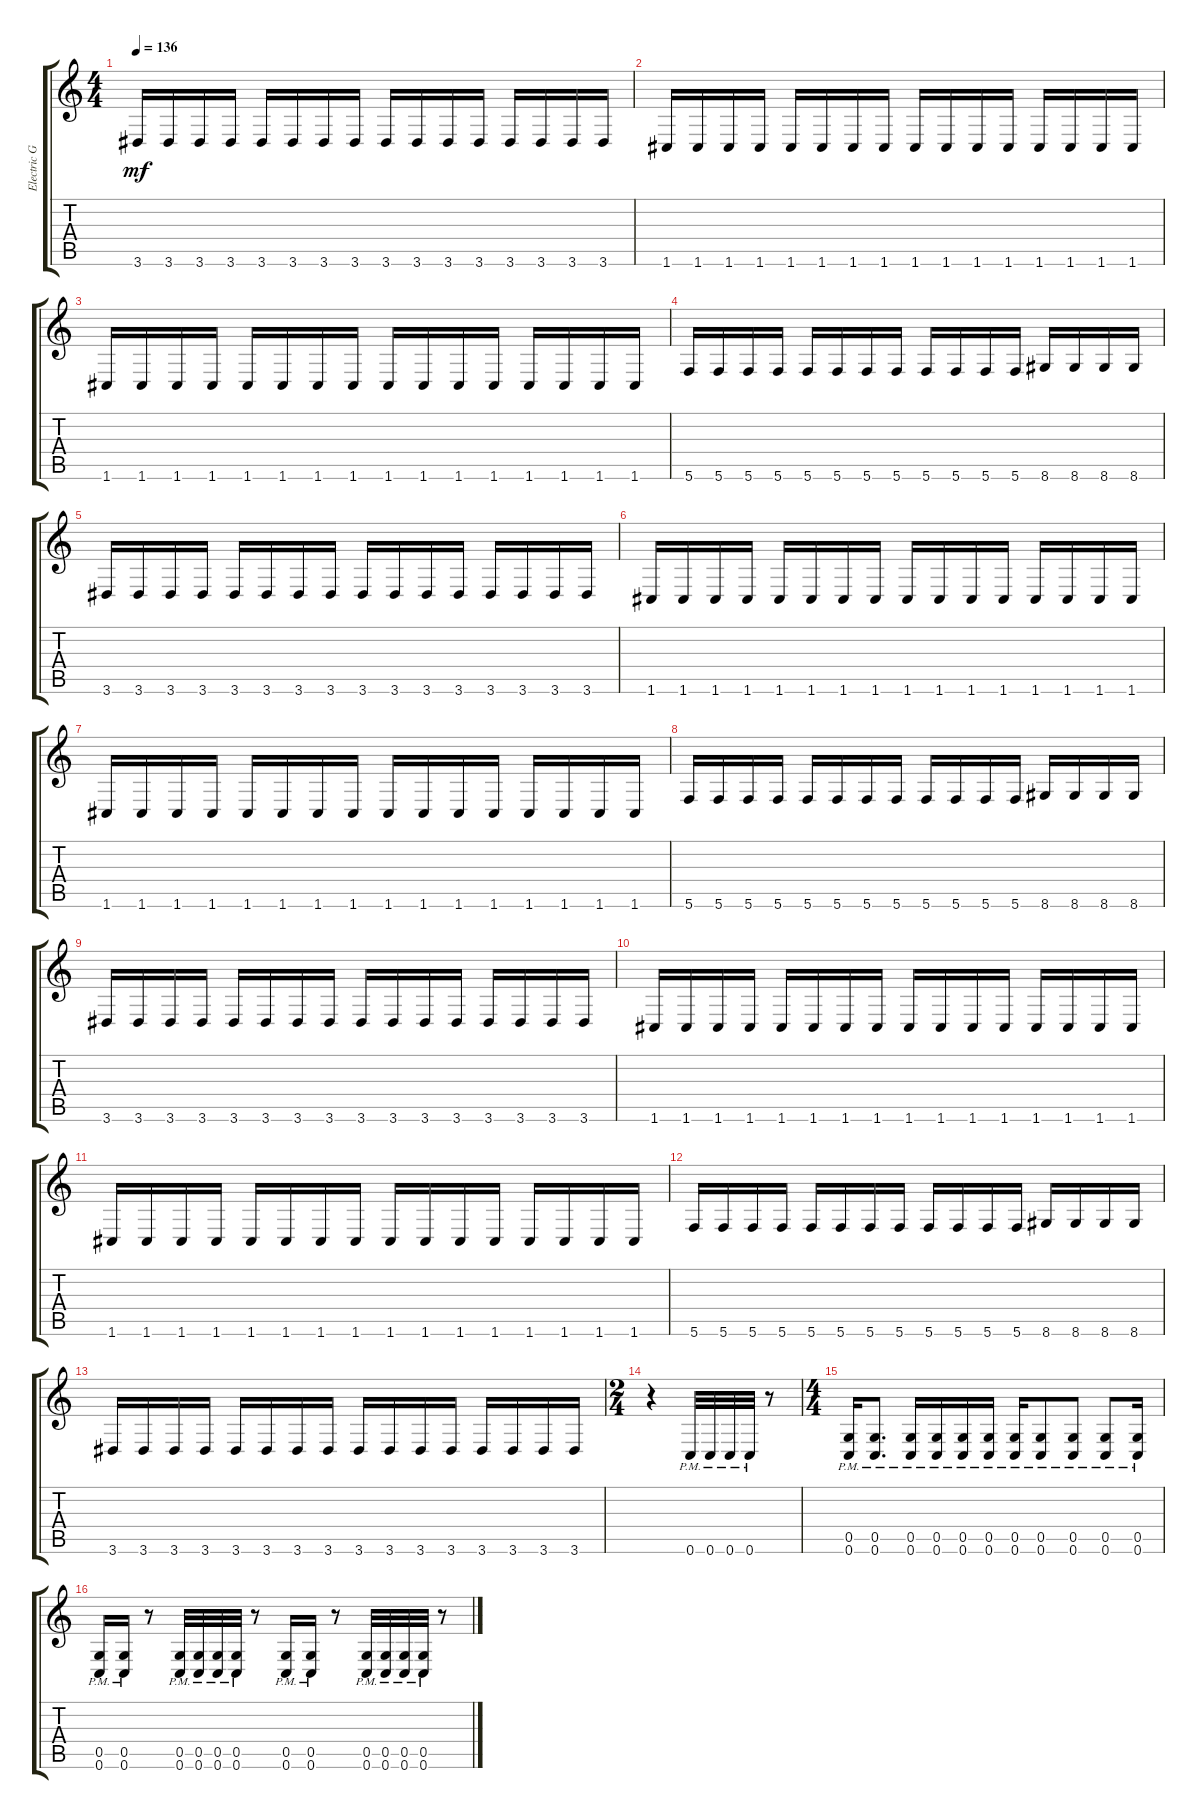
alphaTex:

\track ("Electric Guitar" "Electric G") {instrument distortionguitar}
\staff {score tabs}
\tuning (D4 A3 F3 C3 G2 C2) {hide}
\ts (4 4)
\tempo 136
\clef g2
\ks c
3.6.16{dy mf} 3.6.16 3.6.16 3.6.16 3.6.16 3.6.16 3.6.16 3.6.16 3.6.16 3.6.16 3.6.16 3.6.16 3.6.16 3.6.16 3.6.16 3.6.16 |
1.6.16 1.6.16 1.6.16 1.6.16 1.6.16 1.6.16 1.6.16 1.6.16 1.6.16 1.6.16 1.6.16 1.6.16 1.6.16 1.6.16 1.6.16 1.6.16 |
1.6.16 1.6.16 1.6.16 1.6.16 1.6.16 1.6.16 1.6.16 1.6.16 1.6.16 1.6.16 1.6.16 1.6.16 1.6.16 1.6.16 1.6.16 1.6.16 |
5.6.16 5.6.16 5.6.16 5.6.16 5.6.16 5.6.16 5.6.16 5.6.16 5.6.16 5.6.16 5.6.16 5.6.16 8.6.16 8.6.16 8.6.16 8.6.16 |
3.6.16 3.6.16 3.6.16 3.6.16 3.6.16 3.6.16 3.6.16 3.6.16 3.6.16 3.6.16 3.6.16 3.6.16 3.6.16 3.6.16 3.6.16 3.6.16 |
1.6.16 1.6.16 1.6.16 1.6.16 1.6.16 1.6.16 1.6.16 1.6.16 1.6.16 1.6.16 1.6.16 1.6.16 1.6.16 1.6.16 1.6.16 1.6.16 |
1.6.16 1.6.16 1.6.16 1.6.16 1.6.16 1.6.16 1.6.16 1.6.16 1.6.16 1.6.16 1.6.16 1.6.16 1.6.16 1.6.16 1.6.16 1.6.16 |
5.6.16 5.6.16 5.6.16 5.6.16 5.6.16 5.6.16 5.6.16 5.6.16 5.6.16 5.6.16 5.6.16 5.6.16 8.6.16 8.6.16 8.6.16 8.6.16 |
3.6.16 3.6.16 3.6.16 3.6.16 3.6.16 3.6.16 3.6.16 3.6.16 3.6.16 3.6.16 3.6.16 3.6.16 3.6.16 3.6.16 3.6.16 3.6.16 |
1.6.16 1.6.16 1.6.16 1.6.16 1.6.16 1.6.16 1.6.16 1.6.16 1.6.16 1.6.16 1.6.16 1.6.16 1.6.16 1.6.16 1.6.16 1.6.16 |
1.6.16 1.6.16 1.6.16 1.6.16 1.6.16 1.6.16 1.6.16 1.6.16 1.6.16 1.6.16 1.6.16 1.6.16 1.6.16 1.6.16 1.6.16 1.6.16 |
5.6.16 5.6.16 5.6.16 5.6.16 5.6.16 5.6.16 5.6.16 5.6.16 5.6.16 5.6.16 5.6.16 5.6.16 8.6.16 8.6.16 8.6.16 8.6.16 |
3.6.16 3.6.16 3.6.16 3.6.16 3.6.16 3.6.16 3.6.16 3.6.16 3.6.16 3.6.16 3.6.16 3.6.16 3.6.16 3.6.16 3.6.16 3.6.16 |
\ts (2 4)
r.4 0.6{pm}.32 0.6{pm}.32 0.6{pm}.32 0.6{pm}.32 r.8 |
\ts (4 4)
(0.5{pm} 0.6{pm}).16 (0.5{pm} 0.6{pm}).8{d} (0.5{pm} 0.6{pm}).16 (0.5{pm} 0.6{pm}).16 (0.5{pm} 0.6{pm}).16 (0.5{pm} 0.6{pm}).16 (0.5{pm} 0.6{pm}).16 (0.5{pm} 0.6{pm}).8 (0.5{pm} 0.6{pm}).8 (0.5{pm} 0.6{pm}).8 (0.5{pm} 0.6{pm}).16 |
(0.5{pm} 0.6{pm}).16 (0.5{pm} 0.6{pm}).16 r.8 (0.5{pm} 0.6{pm}).32 (0.5{pm} 0.6{pm}).32 (0.5{pm} 0.6{pm}).32 (0.5{pm} 0.6{pm}).32 r.8 (0.5{pm} 0.6{pm}).16 (0.5{pm} 0.6{pm}).16 r.8 (0.5{pm} 0.6{pm}).32 (0.5{pm} 0.6{pm}).32 (0.5{pm} 0.6{pm}).32 (0.5{pm} 0.6{pm}).32 r.8
